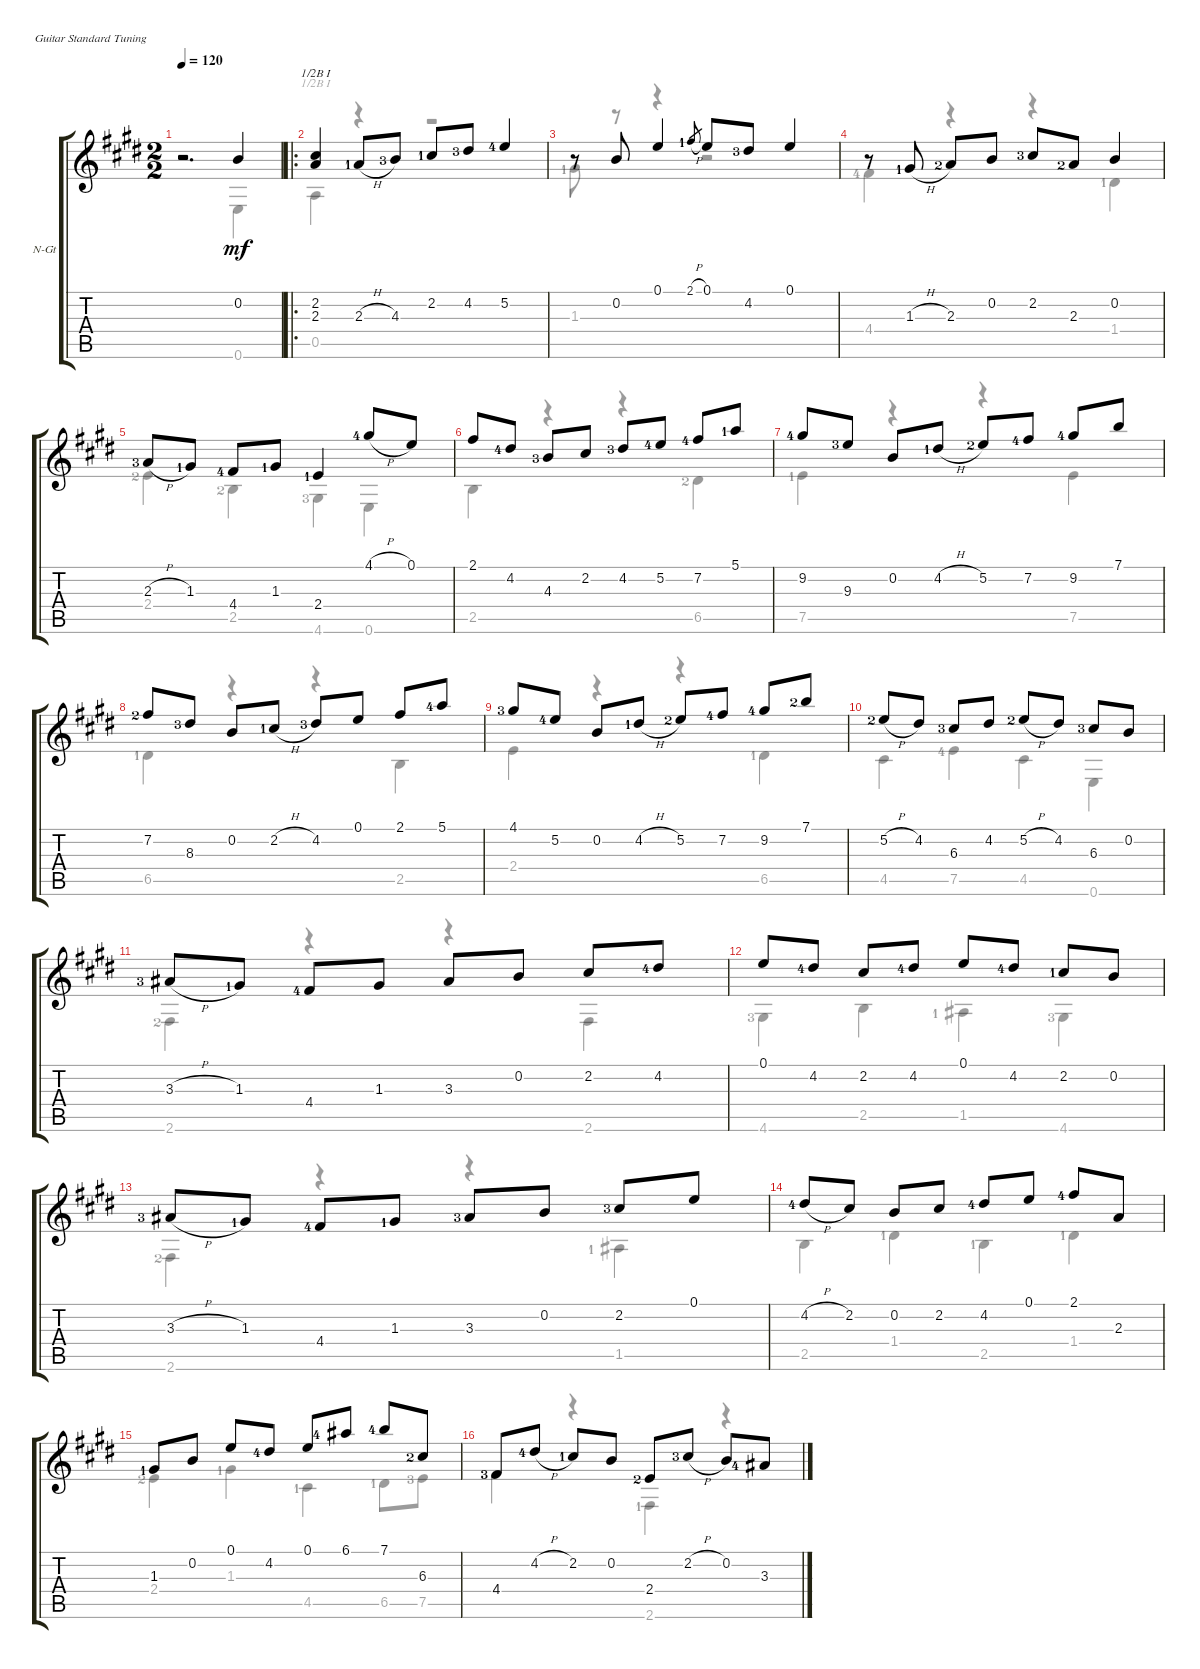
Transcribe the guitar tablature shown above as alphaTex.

\defaultSystemsLayout 4
\bracketExtendMode groupsimilarinstruments
\firstSystemTrackNameOrientation horizontal
\otherSystemsTrackNameOrientation horizontal
\track ("Nylon Guitar" "N-Gt") {instrument acousticguitarnylon}
\staff {score tabs}
\tuning (E4 B3 G3 D3 A2 E2)
\voice
\ts (2 2)
\tempo 120
\clef g2
\ks e
r.2{d dy mf instrument acousticguitarnylon} 0.2.4 |
\ro
(2.3 2.2).4{barre (1 half)} 2.3{h lf 2}.8 4.3{lf 4}.8 2.2{lf 2}.8 4.2{lf 4}.8 5.2{lf 5}.4 |
r.8 0.2.8 0.1.4 2.1{h lf 2}.8{gr} 0.1.8 4.2{lf 4}.8 0.1.4 |
r.8 1.3{h lf 2}.8 2.3{lf 3}.8 0.2.8 2.2{lf 4}.8 2.3{lf 3}.8 0.2.4 |
2.3{h lf 4}.8 1.3{lf 2}.8 4.4{lf 5}.8 1.3{lf 2}.8 2.4{lf 2}.4 4.1{h lf 5}.8 0.1.8 |
2.1.8 4.2{lf 5}.8 4.3{lf 4}.8 2.2.8 4.2{lf 4}.8 5.2{lf 5}.8 7.2{lf 5}.8 5.1{lf 2}.8 |
9.2{lf 5}.8 9.3{lf 4}.8 0.2.8 4.2{h lf 2}.8 5.2{lf 3}.8 7.2{lf 5}.8 9.2{lf 5}.8 7.1.8 |
7.2{lf 3}.8 8.3{lf 4}.8 0.2.8 2.2{h lf 2}.8 4.2{lf 4}.8 0.1.8 2.1.8 5.1{lf 5}.8 |
4.1{lf 4}.8 5.2{lf 5}.8 0.2.8 4.2{h lf 2}.8 5.2{lf 3}.8 7.2{lf 5}.8 9.2{lf 5}.8 7.1{lf 3}.8 |
5.2{h lf 3}.8 4.2.8 6.3{lf 4}.8 4.2.8 5.2{h lf 3}.8 4.2.8 6.3{lf 4}.8 0.2.8 |
3.3{h lf 4}.8 1.3{lf 2}.8 4.4{lf 5}.8 1.3.8 3.3.8 0.2.8 2.2.8 4.2{lf 5}.8 |
0.1.8 4.2{lf 5}.8 2.2.8 4.2{lf 5}.8 0.1.8 4.2{lf 5}.8 2.2{lf 2}.8 0.2.8 |
3.3{h lf 4}.8 1.3{lf 2}.8 4.4{lf 5}.8 1.3{lf 2}.8 3.3{lf 4}.8 0.2.8 2.2{lf 4}.8 0.1.8 |
4.2{h lf 5}.8 2.2.8 0.2.8 2.2.8 4.2{lf 5}.8 0.1.8 2.1{lf 5}.8 2.3.8 |
1.3{lf 2}.8 0.2.8 0.1.8 4.2{lf 5}.8 0.1.8 6.1{lf 5}.8 7.1{lf 5}.8 6.3{lf 3}.8 |
4.4{lf 4}.8 4.2{h lf 5}.8 2.2{lf 2}.8 0.2.8 2.4{lf 3}.8 2.2{h lf 4}.8 0.2.8 3.3{lf 5}.8
\voice
\clef g2
\ottava regular
\simile none
\ks e
r.2{d dy mf} 0.6.4 |
0.5.4{barre (1 half)} r.4 r.2 |
1.3{lf 2}.8 r.8 r.4 r.2 |
4.4{lf 5}.4 r.4 r.4 1.4{lf 2}.4 |
2.4{lf 3}.4 2.5{lf 3}.4 4.6{lf 4}.4 0.6.4 |
2.5.4 r.4 r.4 6.5{lf 3}.4 |
7.5{lf 2}.4 r.4 r.4 7.5.4 |
6.5{lf 2}.4 r.4 r.4 2.5.4 |
2.4.4 r.4 r.4 6.5{lf 2}.4 |
4.5.4 7.5{lf 5}.4 4.5.4 0.6.4 |
2.6{lf 3}.4 r.4 r.4 2.6.4 |
4.6{lf 4}.4 2.5.4 1.5{lf 2}.4 4.6{lf 4}.4 |
2.6{lf 3}.4 r.4 r.4 1.5{lf 2}.4 |
2.5.4 1.4{lf 2}.4 2.5{lf 2}.4 1.4{lf 2}.4 |
2.4{lf 3}.4 1.3{lf 2}.4 4.5{lf 2}.4 6.5{lf 2}.8 7.5{lf 4}.8 |
4.4{lf 4}.4 r.4 2.6{lf 2}.4 r.4
